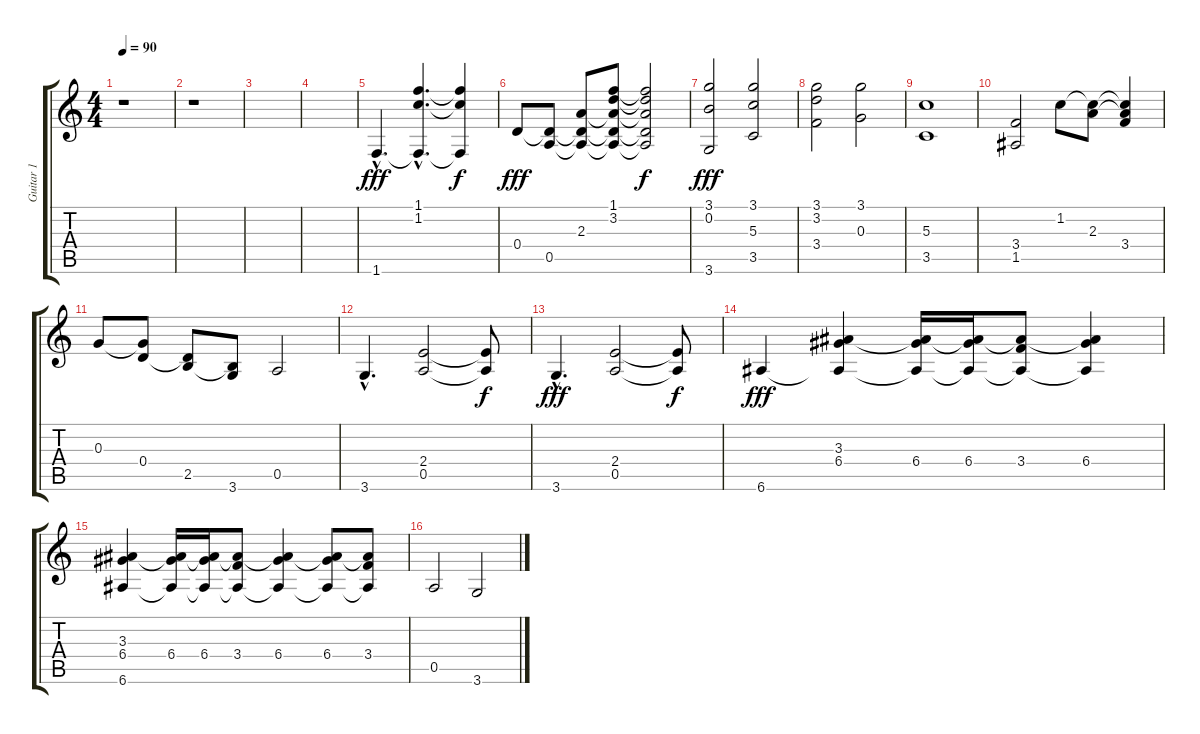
\track ("Guitar 1" "Guitar 1") {instrument distortionguitar}
\staff {score tabs}
\tuning (E4 B3 G3 D3 A2 E2) {hide}
\ts (4 4)
\tempo 90
\clef g2
\ks c
r.1{dy fff} |
r.1 |
|
|
1.6{hac}.4{d} (1.1{hac} 1.2{hac} 1.6{hac t}).4{d} (1.1{t} 1.2{t} 1.6{t}).4{dy f} |
0.4.8{dy fff} (0.4{t} 0.5).8 (2.3 0.4{t} 0.5{t}).8 (1.1 3.2 2.3{t} 0.4{t} 0.5{t}).8 (1.1{t} 3.2{t} 2.3{t} 0.4{t} 0.5{t}).2{dy f} |
(3.1 0.2 3.6).2{dy fff} (3.1 5.3 3.5).2 |
(3.1 3.2 3.4).2 (3.1 0.3).2 |
(5.3 3.5).1 |
(3.4 1.5).2 1.2.8 (1.2{t} 2.3).8 (1.2{t} 2.3{t} 3.4).4 |
0.3.8 (0.3{t} 0.4).8 (0.4{t} 2.5).8 (2.5{t} 3.6).8 0.5.2 |
3.6{hac}.4{d} (2.4 0.5).2 (2.4{t} 0.5{t}).8{dy f} |
3.6{hac}.4{d dy fff} (2.4 0.5).2 (2.4{t} 0.5{t}).8{dy f} |
6.6.4{dy fff} (3.3 6.4 6.6{t}).4 (3.3{t} 6.4 6.6{t}).16 (3.3{t} 6.4 6.6{t}).16 (3.3{t} 3.4 6.6{t}).8 (3.3{t} 6.4 6.6{t}).4 |
(3.3 6.4 6.6).4 (3.3{t} 6.4 6.6{t}).16 (3.3{t} 6.4 6.6{t}).16 (3.3{t} 3.4 6.6{t}).8 (3.3{t} 6.4 6.6{t}).4 (3.3{t} 6.4 6.6{t}).8 (3.3{t} 3.4 6.6{t}).8 |
0.5.2 3.6.2
